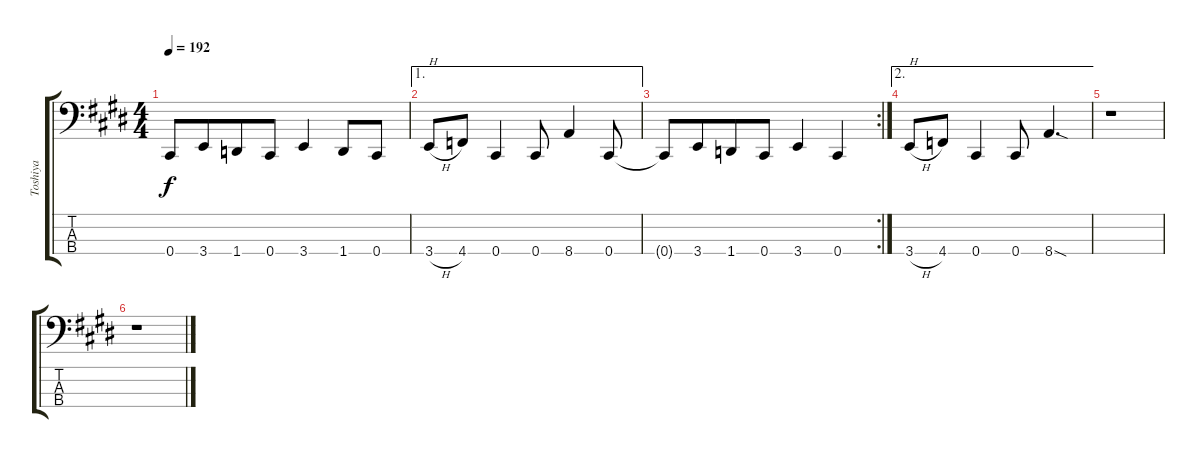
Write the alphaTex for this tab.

\track ("Toshiya" "Toshiya") {instrument electricbasspick}
\staff {score tabs}
\tuning (E2 B1 Gb1 Db1) {hide}
\ts (4 4)
\tempo 192
\clef f4
\ks c#minor
0.4{t}.8{dy f} 3.4.8{beam merge} 1.4.8 0.4.8 3.4.4 1.4.8 0.4.8 |
\ae 1
3.4{h}.8{txt "H"} 4.4.8 0.4.4 0.4.8 8.4.4 0.4.8 |
\rc 2
0.4{t}.8 3.4.8{beam merge} 1.4.8 0.4.8 3.4.4 0.4.4 |
\ae 2
3.4{h}.8{txt "H"} 4.4.8 0.4.4 0.4.8 8.4{sod}.4{d} |
r.1 |
r.1
